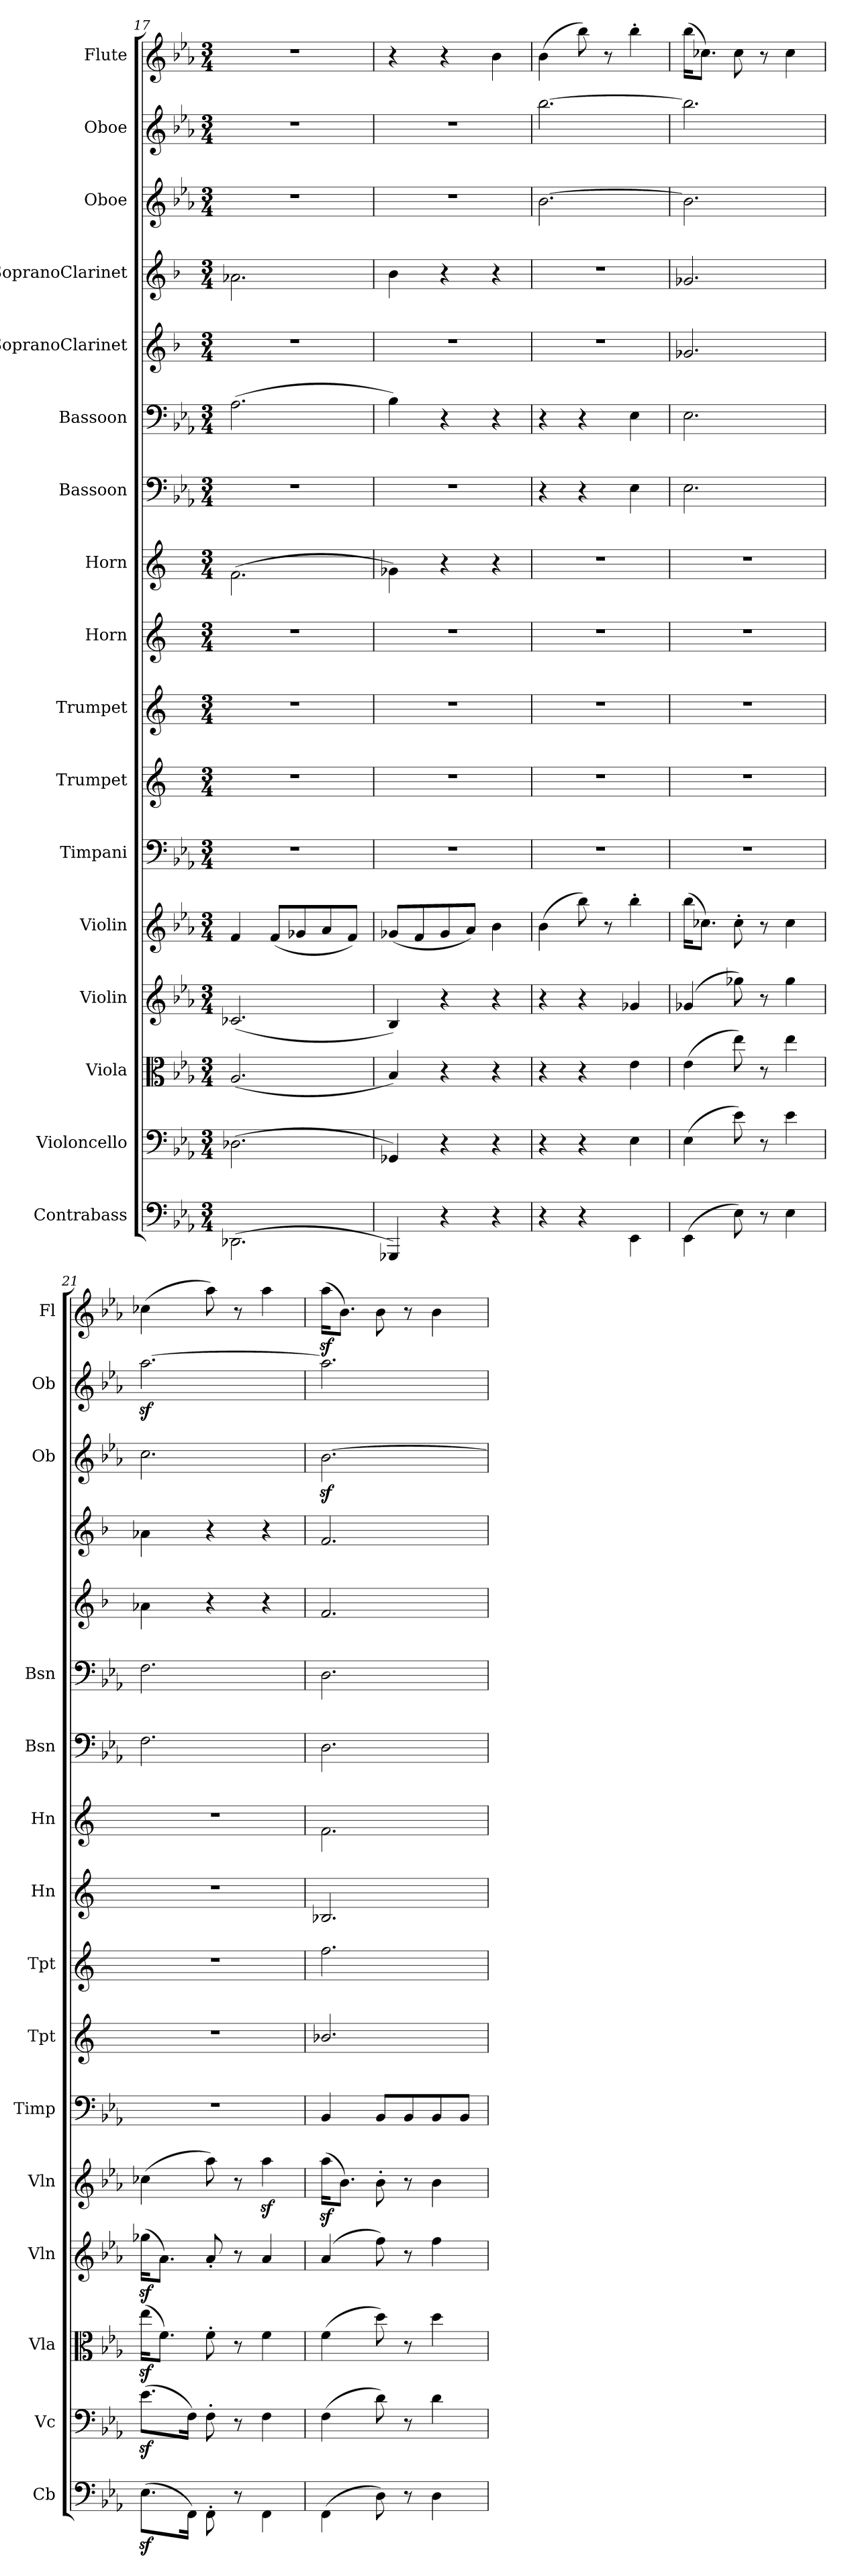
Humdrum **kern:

**kern	**kern	**kern	**kern	**kern	**kern	**kern	**kern	**kern	**kern	**kern	**kern	**kern	**kern	**kern	**kern	**kern
*part17	*part16	*part15	*part14	*part13	*part12	*part11	*part10	*part9	*part8	*part7	*part6	*part5	*part4	*part3	*part2	*part1
*staff17	*staff16	*staff15	*staff14	*staff13	*staff12	*staff11	*staff10	*staff9	*staff8	*staff7	*staff6	*staff5	*staff4	*staff3	*staff2	*staff1
*I"Contrabass	*I"Violoncello	*I"Viola	*I"Violin	*I"Violin	*I"Timpani	*I"Trumpet	*I"Trumpet	*I"Horn	*I"Horn	*I"Bassoon	*I"Bassoon	*I"SopranoClarinet	*I"SopranoClarinet	*I"Oboe	*I"Oboe	*I"Flute
*I'Cb	*I'Vc	*I'Vla	*I'Vln	*I'Vln	*I'Timp	*I'Tpt	*I'Tpt	*I'Hn	*I'Hn	*I'Bsn	*I'Bsn	*	*	*I'Ob	*I'Ob	*I'Fl
*clefF4	*clefF4	*clefC3	*clefG2	*clefG2	*clefF4	*clefG2	*clefG2	*clefG2	*clefG2	*clefF4	*clefF4	*clefG2	*clefG2	*clefG2	*clefG2	*clefG2
*k[b-e-a-]	*k[b-e-a-]	*k[b-e-a-]	*k[b-e-a-]	*k[b-e-a-]	*k[b-e-a-]	*k[]	*k[]	*k[]	*k[]	*k[b-e-a-]	*k[b-e-a-]	*k[b-]	*k[b-]	*k[b-e-a-]	*k[b-e-a-]	*k[b-e-a-]
*M3/4	*M3/4	*M3/4	*M3/4	*M3/4	*M3/4	*M3/4	*M3/4	*M3/4	*M3/4	*M3/4	*M3/4	*M3/4	*M3/4	*M3/4	*M3/4	*M3/4
=17	=17	=17	=17	=17	=17	=17	=17	=17	=17	=17	=17	=17	=17	=17	=17	=17
(2.DD-X\	(2.D-X\	(2.A-/	(2.c-X/	4f/	2.r	2.r	2.r	2.r	(2.f\	2.r	(2.A-\	2.r	2.a-X\	2.r	2.r	2.r
.	.	.	.	(8f/L	.	.	.	.	.	.	.	.	.	.	.	.
.	.	.	.	8g-X/	.	.	.	.	.	.	.	.	.	.	.	.
.	.	.	.	8a-/	.	.	.	.	.	.	.	.	.	.	.	.
.	.	.	.	8f/J)	.	.	.	.	.	.	.	.	.	.	.	.
=18	=18	=18	=18	=18	=18	=18	=18	=18	=18	=18	=18	=18	=18	=18	=18	=18
4GGG-X/)	4GG-X/)	4B-/)	4B-/)	(8g-X/L	2.r	2.r	2.r	2.r	4g-X\)	2.r	4B-\)	2.r	4b-\	2.r	2.r	4r
.	.	.	.	8f/	.	.	.	.	.	.	.	.	.	.	.	.
4r	4r	4r	4r	8g-/	.	.	.	.	4r	.	4r	.	4r	.	.	4r
.	.	.	.	8a-/J)	.	.	.	.	.	.	.	.	.	.	.	.
4r	4r	4r	4r	4b-\	.	.	.	.	4r	.	4r	.	4r	.	.	4b-\
=19	=19	=19	=19	=19	=19	=19	=19	=19	=19	=19	=19	=19	=19	=19	=19	=19
4r	4r	4r	4r	(4b-\	2.r	2.r	2.r	2.r	2.r	4r	4r	2.r	2.r	[2.b-\	[2.bb-\	(4b-\
4r	4r	4r	4r	8bb-\)	.	.	.	.	.	4r	4r	.	.	.	.	8bb-\)
.	.	.	.	8r	.	.	.	.	.	.	.	.	.	.	.	8r
4EE-\	4E-\	4e-\	4g-X/	4bb-'\	.	.	.	.	.	4E-\	4E-\	.	.	.	.	4bb-'\
=20	=20	=20	=20	=20	=20	=20	=20	=20	=20	=20	=20	=20	=20	=20	=20	=20
(4EE-\	(4E-\	(4e-\	(4g-X/	(16bb-\KL	2.r	2.r	2.r	2.r	2.r	2.E-\	2.E-\	2.g-X/	2.g-X/	2.b-\]	2.bb-\]	(16bb-\KL
.	.	.	.	8.cc-X\J)	.	.	.	.	.	.	.	.	.	.	.	8.cc-X\J)
8E-\)	8e-\)	8ee-\)	8gg-X\)	8cc-'\	.	.	.	.	.	.	.	.	.	.	.	8cc-\
8r	8r	8r	8r	8r	.	.	.	.	.	.	.	.	.	.	.	8r
4E-\	4e-\	4ee-\	4gg-\	4cc-\	.	.	.	.	.	.	.	.	.	.	.	4cc-\
=21	=21	=21	=21	=21	=21	=21	=21	=21	=21	=21	=21	=21	=21	=21	=21	=21
(8.E-z\L	(8.e-z\L	(16ee-z\KL	(16gg-Xz\KL	(4cc-X\	2.r	2.r	2.r	2.r	2.r	2.F\	2.F\	4a-X\	4a-X\	2.cc\	[2.aa-z\	(4cc-X\
.	.	8.f\J)	8.a-\J)	.	.	.	.	.	.	.	.	.	.	.	.	.
16FF\Jk)	16F\Jk)	.	.	.	.	.	.	.	.	.	.	.	.	.	.	.
8FF'\	8F'\	8f'\	8a-'/	8aa-\)	.	.	.	.	.	.	.	4r	4r	.	.	8aa-\)
8r	8r	8r	8r	8r	.	.	.	.	.	.	.	.	.	.	.	8r
4FF\	4F\	4f\	4a-/	4aa-z\	.	.	.	.	.	.	.	4r	4r	.	.	4aa-\
=22	=22	=22	=22	=22	=22	=22	=22	=22	=22	=22	=22	=22	=22	=22	=22	=22
(4FF\	(4F\	(4f\	(4a-/	(16aa-z\KL	4BB-/	2.b-X/	2.ff\	2.B-X/	2.f\	2.D\	2.D\	2.f/	2.f/	[2.b-z\	2.aa-\]	(16aa-z\KL
.	.	.	.	8.b-\J)	.	.	.	.	.	.	.	.	.	.	.	8.b-\J)
8D\)	8d\)	8dd\)	8ff\)	8b-'\	8BB-/L	.	.	.	.	.	.	.	.	.	.	8b-\
8r	8r	8r	8r	8r	8BB-/	.	.	.	.	.	.	.	.	.	.	8r
4D\	4d\	4dd\	4ff\	4b-\	8BB-/	.	.	.	.	.	.	.	.	.	.	4b-\
.	.	.	.	.	8BB-/J	.	.	.	.	.	.	.	.	.	.	.
=	=	=	=	=	=	=	=	=	=	=	=	=	=	=	=	=
*-	*-	*-	*-	*-	*-	*-	*-	*-	*-	*-	*-	*-	*-	*-	*-	*-
